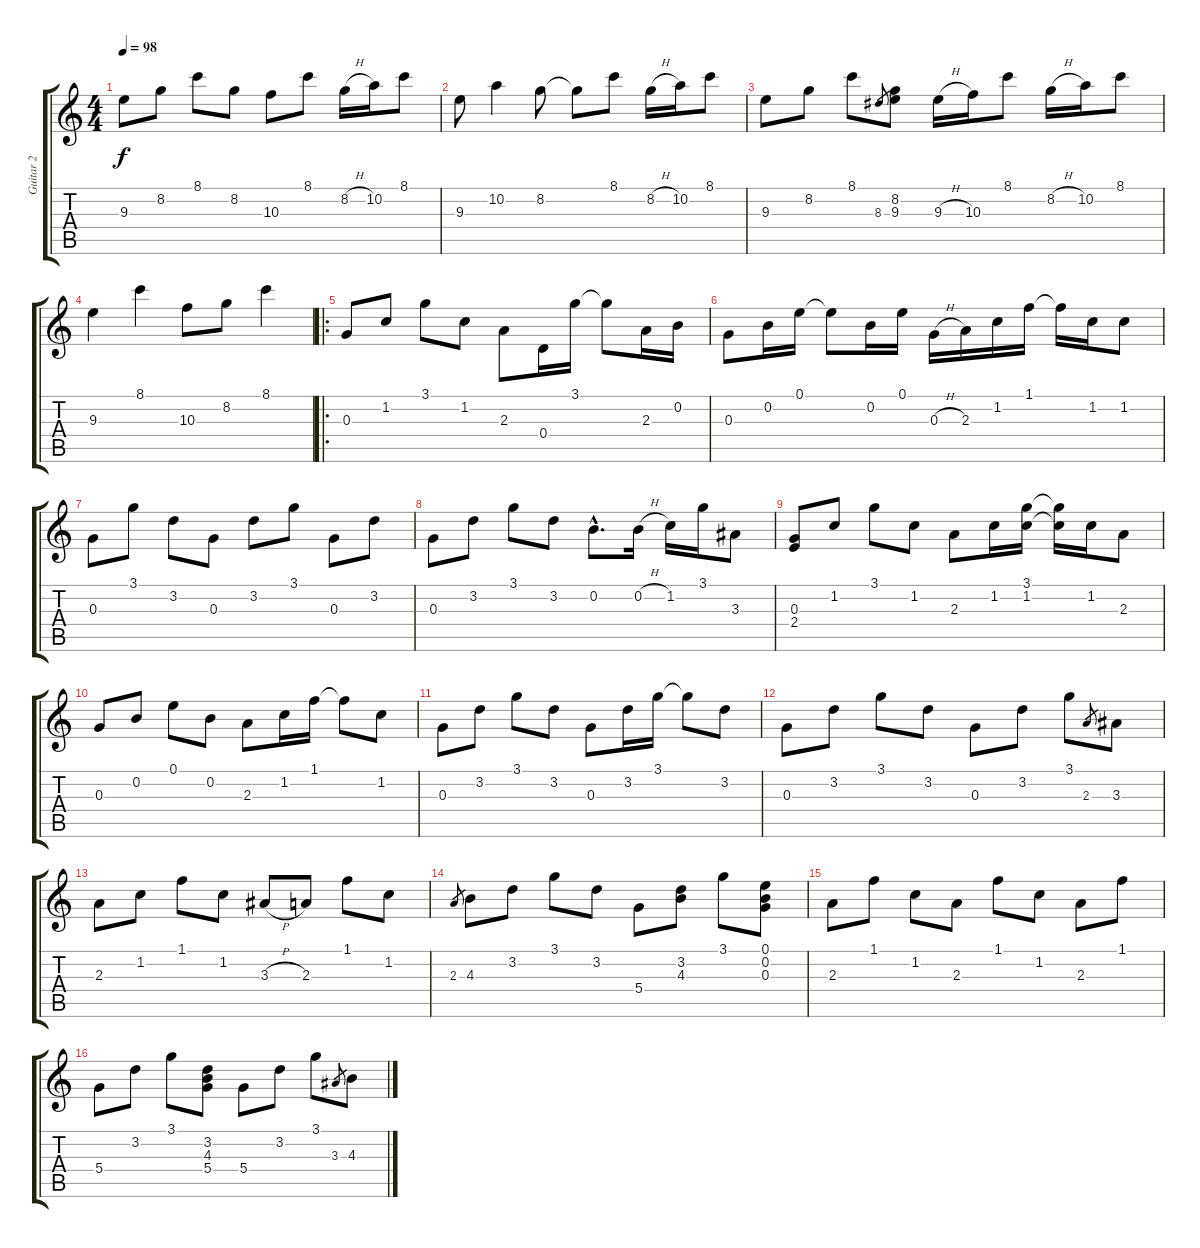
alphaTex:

\track ("Guitar 2" "Guitar 2") {instrument electricguitarclean}
\staff {score tabs}
\tuning (E4 B3 G3 D3 A2 E2) {hide}
\ts (4 4)
\tempo 98
\clef g2
\ks c
9.3.8{dy f instrument electricguitarclean} 8.2.8 8.1.8 8.2.8 10.3.8 8.1.8 8.2{h}.16 10.2.16 8.1.8 |
9.3.8 10.2.4 8.2.8 8.2{t}.8 8.1.8 8.2{h}.16 10.2.16 8.1.8 |
9.3.8 8.2.8 8.1.8 8.3.8{gr} (8.2 9.3).8 9.3{h}.16 10.3.16 8.1.8 8.2{h}.16 10.2.16 8.1.8 |
9.3.4 8.1.4 10.3.8 8.2.8 8.1.4 |
\ro
0.3.8 1.2.8 3.1.8 1.2.8 2.3.8 0.4.16 3.1.16 3.1{t}.8 2.3.16 0.2.16 |
0.3.8 0.2.16 0.1.16 0.1{t}.8 0.2.16 0.1.16 0.3{h}.16 2.3.16 1.2.16 1.1.16 1.1{t}.16 1.2.16 1.2.8 |
0.3.8 3.1.8 3.2.8 0.3.8 3.2.8 3.1.8 0.3.8 3.2.8 |
0.3.8 3.2.8 3.1.8 3.2.8 0.2{hac}.8{d} 0.2{h}.16 1.2.16 3.1.16 3.3.8 |
(0.3 2.4).8 1.2.8 3.1.8 1.2.8 2.3.8 1.2.16 (3.1 1.2).16 (3.1{t} 1.2{t}).16 1.2.16 2.3.8 |
0.3.8 0.2.8 0.1.8 0.2.8 2.3.8 1.2.16 1.1.16 1.1{t}.8 1.2.8 |
0.3.8 3.2.8 3.1.8 3.2.8 0.3.8 3.2.16 3.1.16 3.1{t}.8 3.2.8 |
0.3.8 3.2.8 3.1.8 3.2.8 0.3.8 3.2.8 3.1.8 2.3.8{gr} 3.3.8 |
2.3.8 1.2.8 1.1.8 1.2.8 3.3{h}.8 2.3.8 1.1.8 1.2.8 |
2.3.8{gr} 4.3.8 3.2.8 3.1.8 3.2.8 5.4.8 (3.2 4.3).8 3.1.8 (0.1 0.2 0.3).8 |
2.3.8 1.1.8 1.2.8 2.3.8 1.1.8 1.2.8 2.3.8 1.1.8 |
5.4.8 3.2.8 3.1.8 (3.2 4.3 5.4).8 5.4.8 3.2.8 3.1.8 3.3.8{gr} 4.3.8
